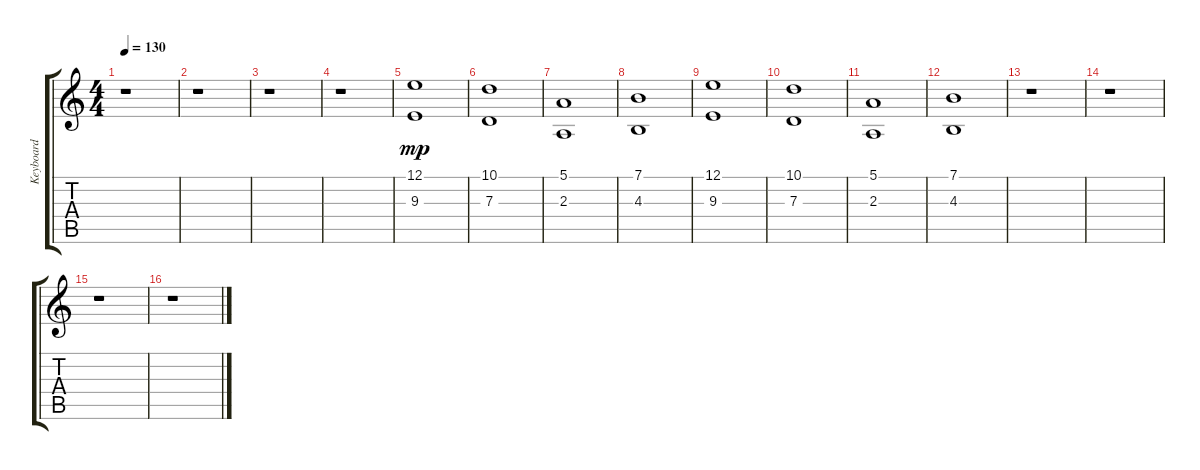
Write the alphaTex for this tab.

\track ("Keyboard" "Keyboard") {instrument frenchhorn}
\staff {score tabs}
\tuning (E4 B3 G3 D3 A2 E2) {hide}
\ts (4 4)
\tempo 130
\clef g2
\ks c
r.1{dy mf} |
r.1 |
r.1 |
r.1 |
(12.1 9.3).1{dy mp} |
(10.1 7.3).1 |
(5.1 2.3).1 |
(7.1 4.3).1 |
(12.1 9.3).1 |
(10.1 7.3).1 |
(5.1 2.3).1 |
(7.1 4.3).1 |
r.1 |
r.1 |
r.1 |
r.1
